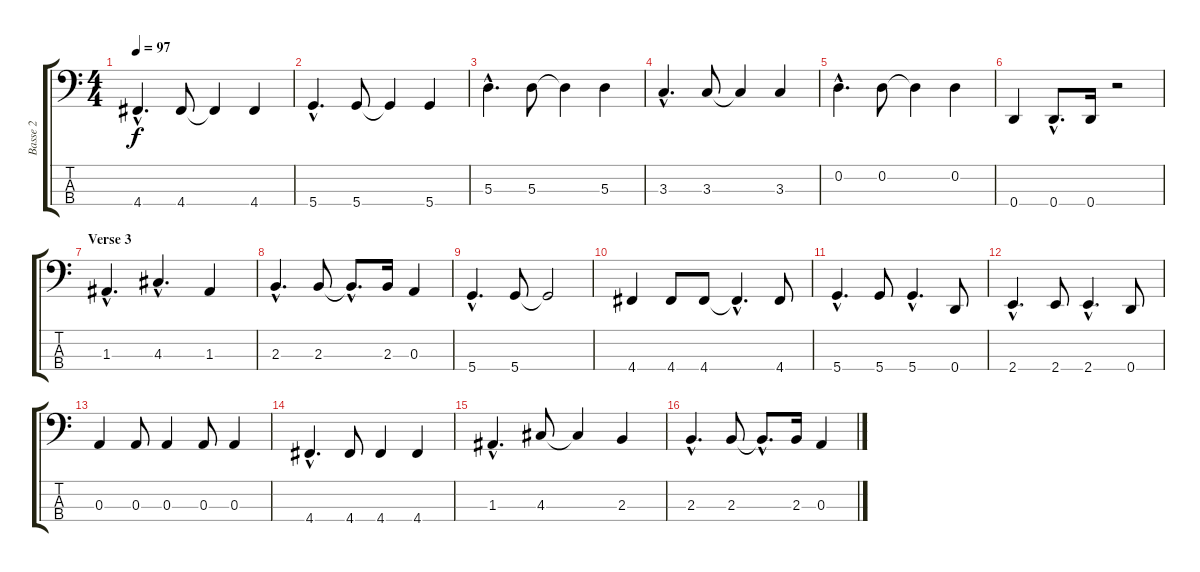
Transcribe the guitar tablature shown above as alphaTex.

\track ("Basse 2" "Basse 2") {instrument fretlessbass}
\staff {score tabs}
\tuning (G2 D2 A1 D1) {hide}
\ts (4 4)
\tempo 97
\clef f4
\ks c
4.4{hac}.4{d dy f} 4.4.8 4.4{t}.4 4.4.4 |
5.4{hac}.4{d} 5.4.8 5.4{t}.4 5.4.4 |
5.3{hac}.4{d} 5.3.8 5.3{t}.4 5.3.4 |
3.3{hac}.4{d} 3.3.8 3.3{t}.4 3.3.4 |
0.2{hac}.4{d} 0.2.8 0.2{t}.4 0.2.4 |
0.4.4 0.4{hac}.8{d} 0.4.16 r.2 |
\section ("" "Verse 3")
1.3{hac}.4{d} 4.3{hac}.4{d} 1.3.4 |
2.3{hac}.4{d} 2.3.8 2.3{hac t}.8{d} 2.3.16 0.3.4 |
5.4{hac}.4{d} 5.4.8 5.4{t}.2 |
4.4.4 4.4.8 4.4.8 4.4{hac t}.4{d} 4.4.8 |
5.4{hac}.4{d} 5.4.8 5.4{hac}.4{d} 0.4.8 |
2.4{hac}.4{d} 2.4.8 2.4{hac}.4{d} 0.4.8 |
0.3.4 0.3.8 0.3.4 0.3.8 0.3.4 |
4.4{hac}.4{d} 4.4.8 4.4.4 4.4.4 |
1.3{hac}.4{d} 4.3.8 4.3{t}.4 2.3.4 |
2.3{hac}.4{d} 2.3.8 2.3{hac t}.8{d} 2.3.16 0.3.4
